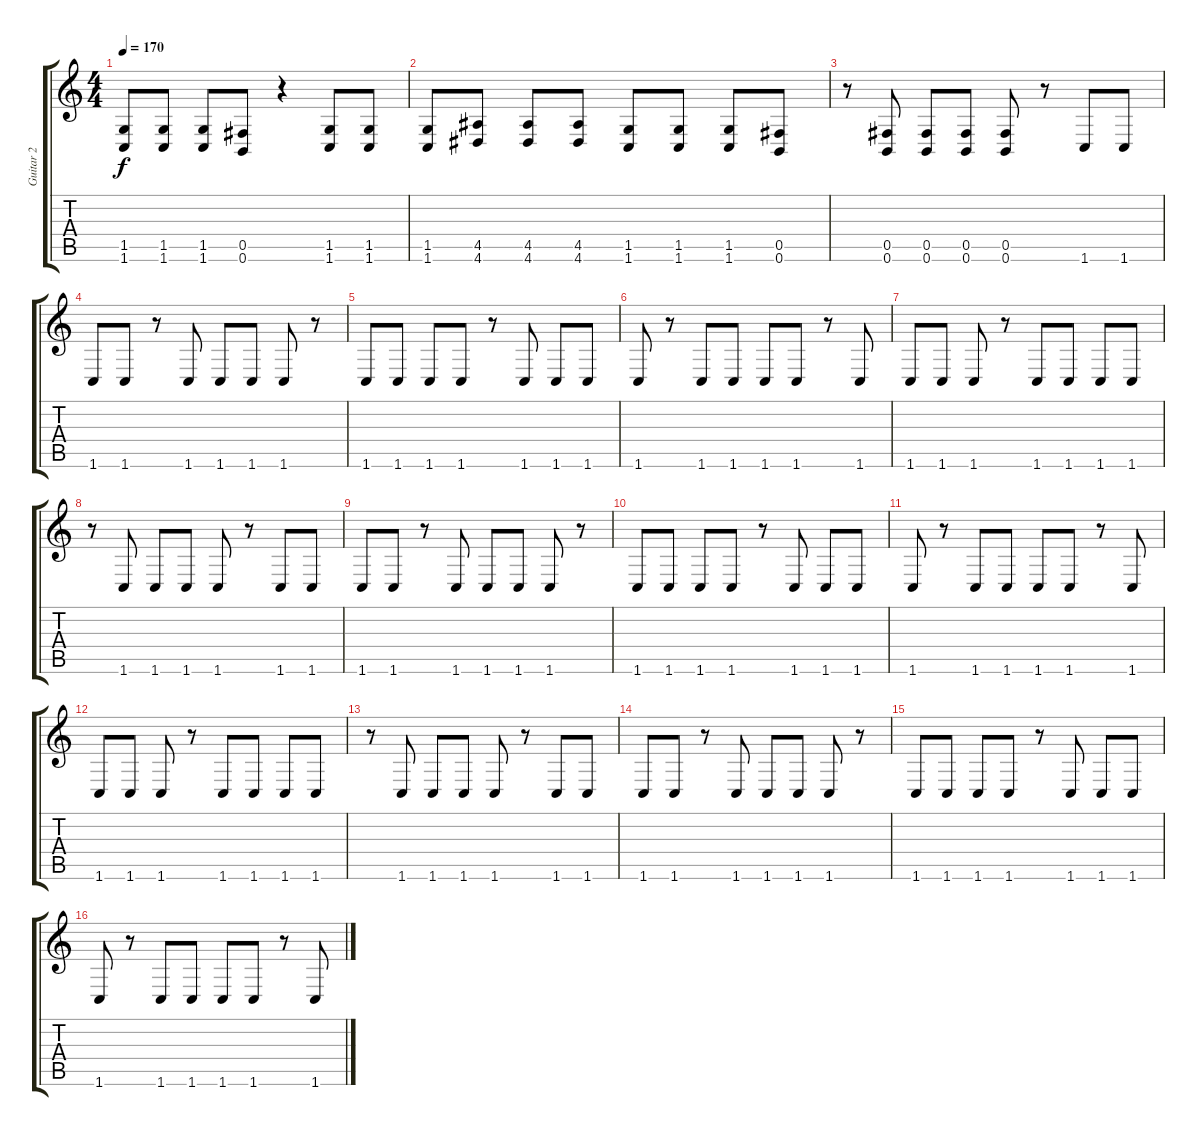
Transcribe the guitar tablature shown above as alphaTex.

\track ("Guitar 2" "Guitar 2") {instrument electricguitarmuted}
\staff {score tabs}
\tuning (Db4 Ab3 E3 B2 Gb2 B1) {hide}
\ts (4 4)
\tempo 170
\clef g2
\ks c
(1.5 1.6).8{dy f} (1.5 1.6).8 (1.5 1.6).8 (0.5 0.6).8 r.4 (1.5 1.6).8 (1.5 1.6).8 |
(1.5 1.6).8 (4.5 4.6).8 (4.5 4.6).8 (4.5 4.6).8 (1.5 1.6).8 (1.5 1.6).8 (1.5 1.6).8 (0.5 0.6).8 |
r.8 (0.5 0.6).8 (0.5 0.6).8 (0.5 0.6).8 (0.5 0.6).8 r.8 1.6.8 1.6.8 |
1.6.8 1.6.8 r.8 1.6.8 1.6.8 1.6.8 1.6.8 r.8 |
1.6.8 1.6.8 1.6.8 1.6.8 r.8 1.6.8 1.6.8 1.6.8 |
1.6.8 r.8 1.6.8 1.6.8 1.6.8 1.6.8 r.8 1.6.8 |
1.6.8 1.6.8 1.6.8 r.8 1.6.8 1.6.8 1.6.8 1.6.8 |
r.8 1.6.8 1.6.8 1.6.8 1.6.8 r.8 1.6.8 1.6.8 |
1.6.8 1.6.8 r.8 1.6.8 1.6.8 1.6.8 1.6.8 r.8 |
1.6.8 1.6.8 1.6.8 1.6.8 r.8 1.6.8 1.6.8 1.6.8 |
1.6.8 r.8 1.6.8 1.6.8 1.6.8 1.6.8 r.8 1.6.8 |
1.6.8 1.6.8 1.6.8 r.8 1.6.8 1.6.8 1.6.8 1.6.8 |
r.8 1.6.8 1.6.8 1.6.8 1.6.8 r.8 1.6.8 1.6.8 |
1.6.8 1.6.8 r.8 1.6.8 1.6.8 1.6.8 1.6.8 r.8 |
1.6.8 1.6.8 1.6.8 1.6.8 r.8 1.6.8 1.6.8 1.6.8 |
1.6.8 r.8 1.6.8 1.6.8 1.6.8 1.6.8 r.8 1.6.8
